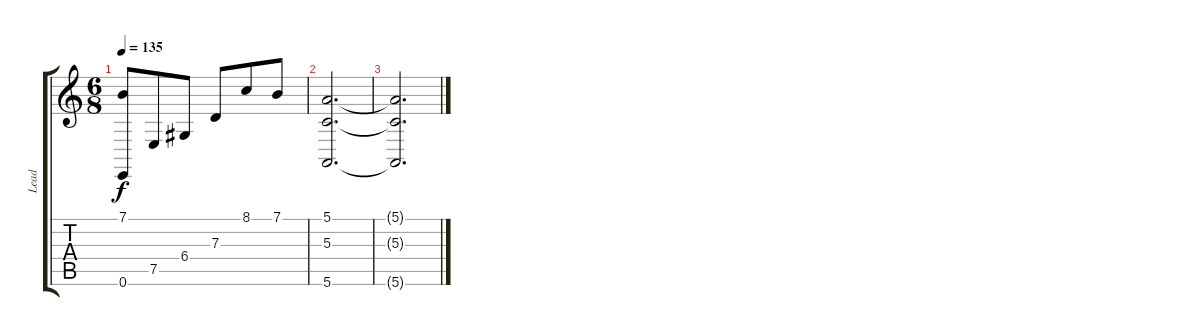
\track ("Lead" "Lead") {instrument churchorgan}
\staff {score tabs}
\tuning (E4 B3 G3 D3 A2 E2) {hide}
\ts (6 8)
\tempo 135
\clef g2
\ks c
(7.1 0.6).8{dy f} 7.5.8 6.4.8 7.3.8 8.1.8 7.1.8 |
(5.1 5.3 5.6).2{d} |
(5.1{t} 5.3{t} 5.6{t}).2{d}
